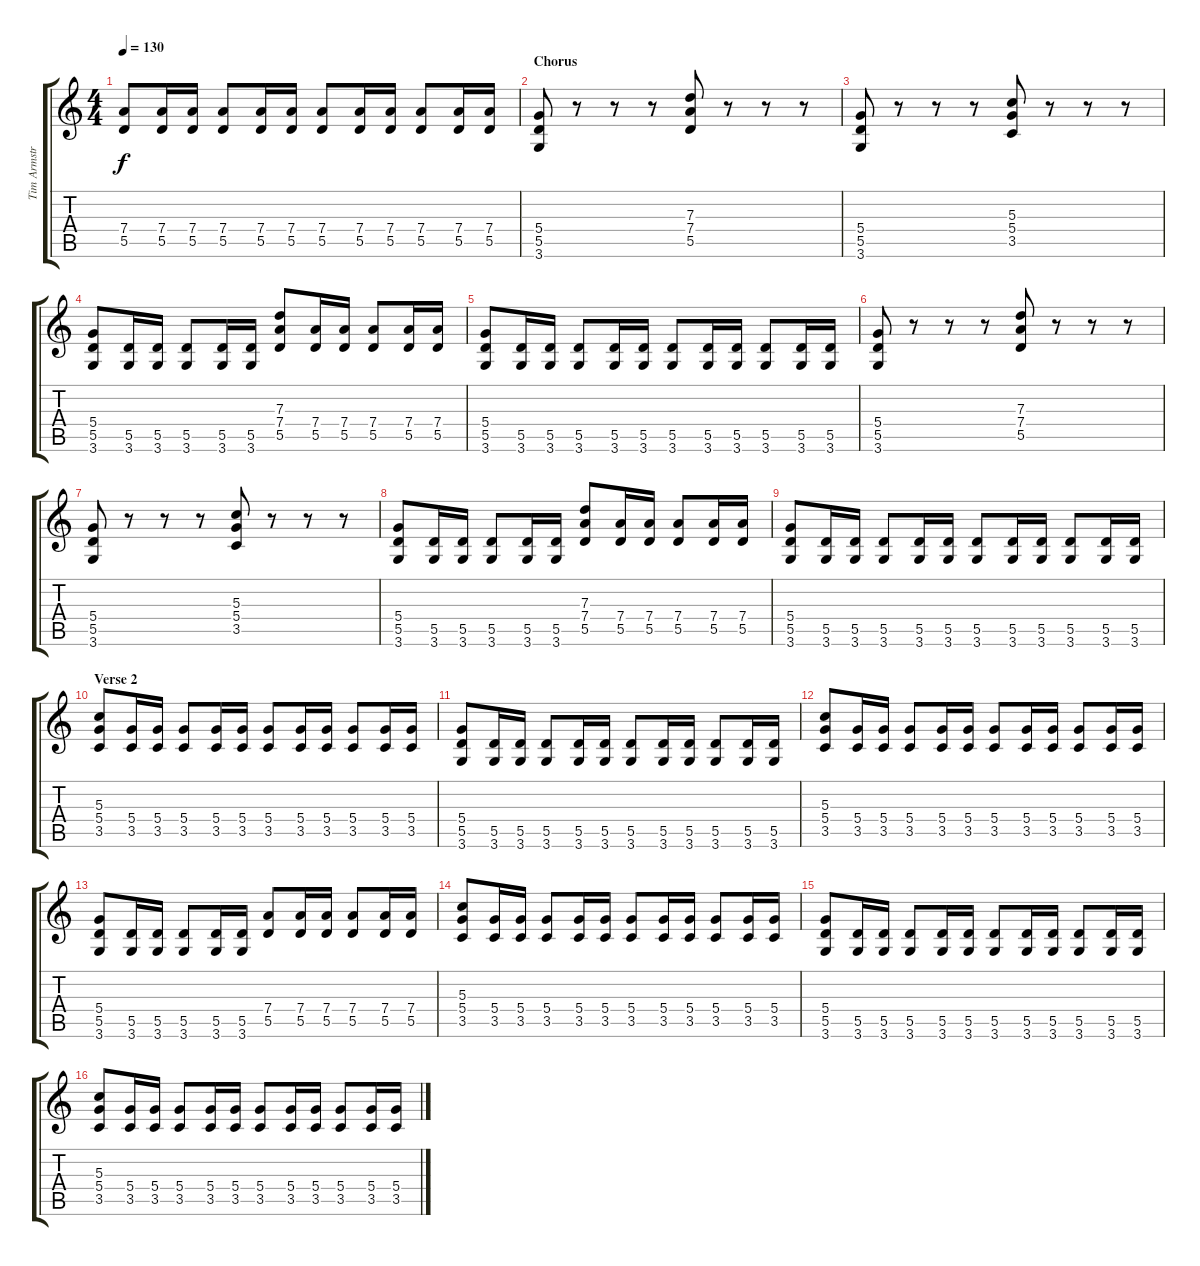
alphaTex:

\track ("Tim Armstrong" "Tim Armstr") {instrument overdrivenguitar}
\staff {score tabs}
\tuning (E4 B3 G3 D3 A2 E2) {hide}
\ts (4 4)
\tempo 130
\clef g2
\ks c
(7.4 5.5).8{dy f} (7.4 5.5).16 (7.4 5.5).16 (7.4 5.5).8 (7.4 5.5).16 (7.4 5.5).16 (7.4 5.5).8 (7.4 5.5).16 (7.4 5.5).16 (7.4 5.5).8 (7.4 5.5).16 (7.4 5.5).16 |
\section ("" "Chorus")
(5.4 5.5 3.6).8 r.8 r.8 r.8 (7.3 7.4 5.5).8 r.8 r.8 r.8 |
(5.4 5.5 3.6).8 r.8 r.8 r.8 (5.3 5.4 3.5).8 r.8 r.8 r.8 |
(5.4 5.5 3.6).8 (5.5 3.6).16 (5.5 3.6).16 (5.5 3.6).8 (5.5 3.6).16 (5.5 3.6).16 (7.3 7.4 5.5).8 (7.4 5.5).16 (7.4 5.5).16 (7.4 5.5).8 (7.4 5.5).16 (7.4 5.5).16 |
(5.4 5.5 3.6).8 (5.5 3.6).16 (5.5 3.6).16 (5.5 3.6).8 (5.5 3.6).16 (5.5 3.6).16 (5.5 3.6).8 (5.5 3.6).16 (5.5 3.6).16 (5.5 3.6).8 (5.5 3.6).16 (5.5 3.6).16 |
(5.4 5.5 3.6).8 r.8 r.8 r.8 (7.3 7.4 5.5).8 r.8 r.8 r.8 |
(5.4 5.5 3.6).8 r.8 r.8 r.8 (5.3 5.4 3.5).8 r.8 r.8 r.8 |
(5.4 5.5 3.6).8 (5.5 3.6).16 (5.5 3.6).16 (5.5 3.6).8 (5.5 3.6).16 (5.5 3.6).16 (7.3 7.4 5.5).8 (7.4 5.5).16 (7.4 5.5).16 (7.4 5.5).8 (7.4 5.5).16 (7.4 5.5).16 |
(5.4 5.5 3.6).8 (5.5 3.6).16 (5.5 3.6).16 (5.5 3.6).8 (5.5 3.6).16 (5.5 3.6).16 (5.5 3.6).8 (5.5 3.6).16 (5.5 3.6).16 (5.5 3.6).8 (5.5 3.6).16 (5.5 3.6).16 |
\section ("" "Verse 2")
(5.3 5.4 3.5).8 (5.4 3.5).16 (5.4 3.5).16 (5.4 3.5).8 (5.4 3.5).16 (5.4 3.5).16 (5.4 3.5).8 (5.4 3.5).16 (5.4 3.5).16 (5.4 3.5).8 (5.4 3.5).16 (5.4 3.5).16 |
(5.4 5.5 3.6).8 (5.5 3.6).16 (5.5 3.6).16 (5.5 3.6).8 (5.5 3.6).16 (5.5 3.6).16 (5.5 3.6).8 (5.5 3.6).16 (5.5 3.6).16 (5.5 3.6).8 (5.5 3.6).16 (5.5 3.6).16 |
(5.3 5.4 3.5).8 (5.4 3.5).16 (5.4 3.5).16 (5.4 3.5).8 (5.4 3.5).16 (5.4 3.5).16 (5.4 3.5).8 (5.4 3.5).16 (5.4 3.5).16 (5.4 3.5).8 (5.4 3.5).16 (5.4 3.5).16 |
(5.4 5.5 3.6).8 (5.5 3.6).16 (5.5 3.6).16 (5.5 3.6).8 (5.5 3.6).16 (5.5 3.6).16 (7.4 5.5).8 (7.4 5.5).16 (7.4 5.5).16 (7.4 5.5).8 (7.4 5.5).16 (7.4 5.5).16 |
(5.3 5.4 3.5).8 (5.4 3.5).16 (5.4 3.5).16 (5.4 3.5).8 (5.4 3.5).16 (5.4 3.5).16 (5.4 3.5).8 (5.4 3.5).16 (5.4 3.5).16 (5.4 3.5).8 (5.4 3.5).16 (5.4 3.5).16 |
(5.4 5.5 3.6).8 (5.5 3.6).16 (5.5 3.6).16 (5.5 3.6).8 (5.5 3.6).16 (5.5 3.6).16 (5.5 3.6).8 (5.5 3.6).16 (5.5 3.6).16 (5.5 3.6).8 (5.5 3.6).16 (5.5 3.6).16 |
(5.3 5.4 3.5).8 (5.4 3.5).16 (5.4 3.5).16 (5.4 3.5).8 (5.4 3.5).16 (5.4 3.5).16 (5.4 3.5).8 (5.4 3.5).16 (5.4 3.5).16 (5.4 3.5).8 (5.4 3.5).16 (5.4 3.5).16
